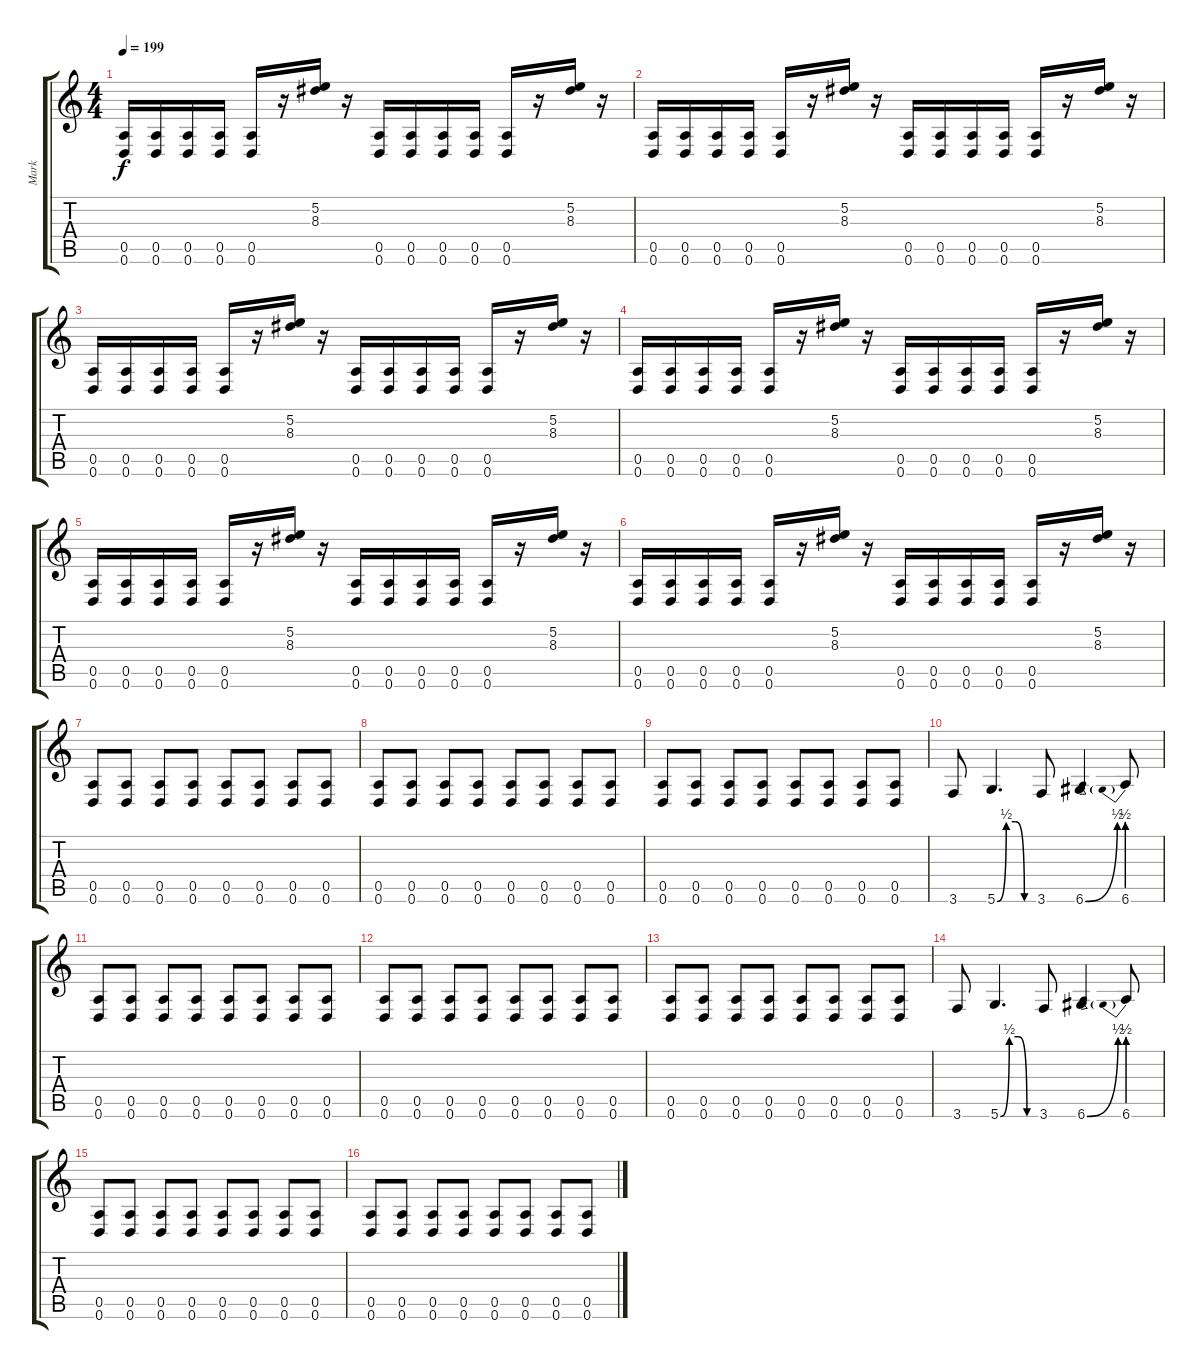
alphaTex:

\track ("Mark" "Mark") {instrument overdrivenguitar}
\staff {score tabs}
\tuning (E4 B3 G3 D3 A2 D2) {hide}
\ts (4 4)
\tempo 199
\clef g2
\ks c
(0.5 0.6).16{dy f} (0.5 0.6).16 (0.5 0.6).16 (0.5 0.6).16 (0.5 0.6).16 r.16 (5.2 8.3).16 r.16 (0.5 0.6).16 (0.5 0.6).16 (0.5 0.6).16 (0.5 0.6).16 (0.5 0.6).16 r.16 (5.2 8.3).16 r.16 |
(0.5 0.6).16 (0.5 0.6).16 (0.5 0.6).16 (0.5 0.6).16 (0.5 0.6).16 r.16 (5.2 8.3).16 r.16 (0.5 0.6).16 (0.5 0.6).16 (0.5 0.6).16 (0.5 0.6).16 (0.5 0.6).16 r.16 (5.2 8.3).16 r.16 |
(0.5 0.6).16 (0.5 0.6).16 (0.5 0.6).16 (0.5 0.6).16 (0.5 0.6).16 r.16 (5.2 8.3).16 r.16 (0.5 0.6).16 (0.5 0.6).16 (0.5 0.6).16 (0.5 0.6).16 (0.5 0.6).16 r.16 (5.2 8.3).16 r.16 |
(0.5 0.6).16 (0.5 0.6).16 (0.5 0.6).16 (0.5 0.6).16 (0.5 0.6).16 r.16 (5.2 8.3).16 r.16 (0.5 0.6).16 (0.5 0.6).16 (0.5 0.6).16 (0.5 0.6).16 (0.5 0.6).16 r.16 (5.2 8.3).16 r.16 |
(0.5 0.6).16 (0.5 0.6).16 (0.5 0.6).16 (0.5 0.6).16 (0.5 0.6).16 r.16 (5.2 8.3).16 r.16 (0.5 0.6).16 (0.5 0.6).16 (0.5 0.6).16 (0.5 0.6).16 (0.5 0.6).16 r.16 (5.2 8.3).16 r.16 |
(0.5 0.6).16 (0.5 0.6).16 (0.5 0.6).16 (0.5 0.6).16 (0.5 0.6).16 r.16 (5.2 8.3).16 r.16 (0.5 0.6).16 (0.5 0.6).16 (0.5 0.6).16 (0.5 0.6).16 (0.5 0.6).16 r.16 (5.2 8.3).16 r.16 |
(0.5 0.6).8 (0.5 0.6).8 (0.5 0.6).8 (0.5 0.6).8 (0.5 0.6).8 (0.5 0.6).8 (0.5 0.6).8 (0.5 0.6).8 |
(0.5 0.6).8 (0.5 0.6).8 (0.5 0.6).8 (0.5 0.6).8 (0.5 0.6).8 (0.5 0.6).8 (0.5 0.6).8 (0.5 0.6).8 |
(0.5 0.6).8 (0.5 0.6).8 (0.5 0.6).8 (0.5 0.6).8 (0.5 0.6).8 (0.5 0.6).8 (0.5 0.6).8 (0.5 0.6).8 |
3.6.8 5.6{be (custom 0 0 15 2 30 2 45 0 60 0)}.4{d} 3.6.8 6.6{be (bend 0 0 60 2)}.4 6.6{be (prebend 0 2 60 2)}.8 |
(0.5 0.6).8 (0.5 0.6).8 (0.5 0.6).8 (0.5 0.6).8 (0.5 0.6).8 (0.5 0.6).8 (0.5 0.6).8 (0.5 0.6).8 |
(0.5 0.6).8 (0.5 0.6).8 (0.5 0.6).8 (0.5 0.6).8 (0.5 0.6).8 (0.5 0.6).8 (0.5 0.6).8 (0.5 0.6).8 |
(0.5 0.6).8 (0.5 0.6).8 (0.5 0.6).8 (0.5 0.6).8 (0.5 0.6).8 (0.5 0.6).8 (0.5 0.6).8 (0.5 0.6).8 |
3.6.8 5.6{be (custom 0 0 15 2 30 2 45 0 60 0)}.4{d} 3.6.8 6.6{be (bend 0 0 60 2)}.4 6.6{be (prebend 0 2 60 2)}.8 |
(0.5 0.6).8 (0.5 0.6).8 (0.5 0.6).8 (0.5 0.6).8 (0.5 0.6).8 (0.5 0.6).8 (0.5 0.6).8 (0.5 0.6).8 |
(0.5 0.6).8 (0.5 0.6).8 (0.5 0.6).8 (0.5 0.6).8 (0.5 0.6).8 (0.5 0.6).8 (0.5 0.6).8 (0.5 0.6).8
